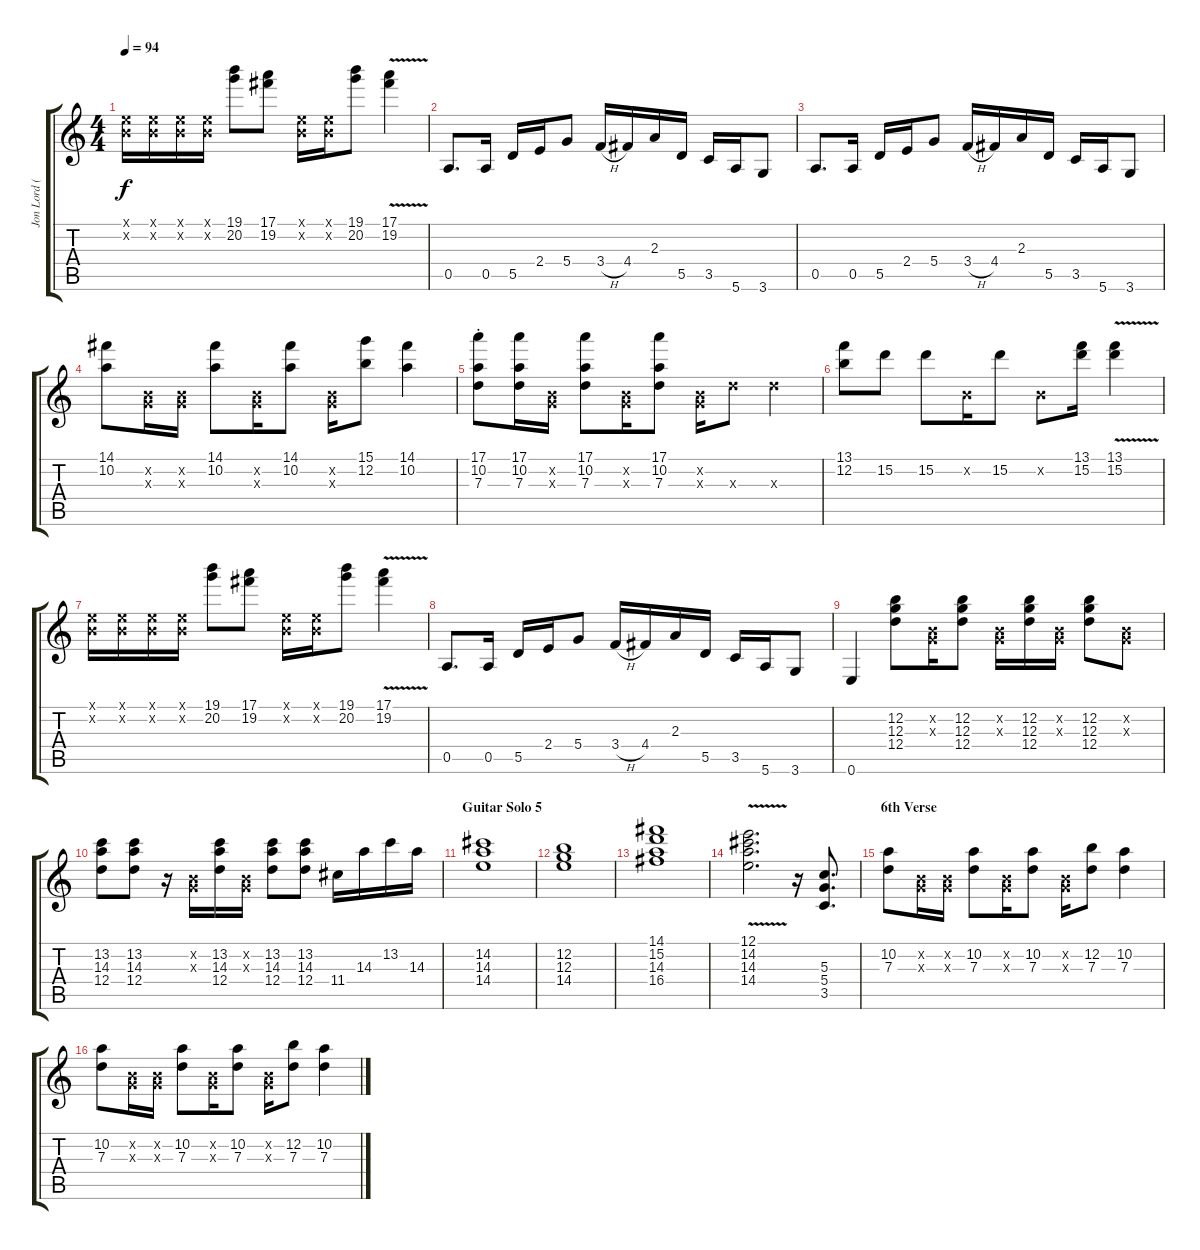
\track ("Jon Lord (Organ)" "Jon Lord (") {instrument rockorgan}
\staff {score tabs}
\tuning (E5 B4 G4 D4 A3 E3) {hide}
\ts (4 4)
\tempo 94
\clef g2
\ks c
(0.1{x} 0.2{x}).16{dy f} (0.1{x} 0.2{x}).16 (0.1{x} 0.2{x}).16 (0.1{x} 0.2{x}).16 (19.1 20.2).8 (17.1 19.2).8 (0.1{x} 0.2{x}).16 (0.1{x} 0.2{x}).16 (19.1 20.2).8 (17.1{v} 19.2{v}).4 |
0.5.8{d} 0.5.16 5.5.16 2.4.16 5.4.8 3.4{h}.16 4.4.16 2.3.16 5.5.16 3.5.16 5.6.16 3.6.8 |
0.5.8{d} 0.5.16 5.5.16 2.4.16 5.4.8 3.4{h}.16 4.4.16 2.3.16 5.5.16 3.5.16 5.6.16 3.6.8 |
(14.1 10.2).8 (0.2{x} 0.3{x}).16 (0.2{x} 0.3{x}).16 (14.1 10.2).8 (0.2{x} 0.3{x}).16 (14.1 10.2).8 (0.2{x} 0.3{x}).16 (15.1 12.2).8 (14.1 10.2).4 |
(17.1{st} 10.2{st} 7.3{st}).8 (17.1 10.2 7.3).16 (0.2{x} 0.3{x}).16 (17.1 10.2 7.3).8 (0.2{x} 0.3{x}).16 (17.1 10.2 7.3).8 (0.2{x} 0.3{x}).16 7.3{x}.8 7.3{x}.4 |
(13.1 12.2).8 15.2.8 15.2.8 0.2{x}.16 15.2.8 0.2{x}.8 (13.1 15.2).16 (13.1{v} 15.2).4 |
(0.1{x} 0.2{x}).16 (0.1{x} 0.2{x}).16 (0.1{x} 0.2{x}).16 (0.1{x} 0.2{x}).16 (19.1 20.2).8 (17.1 19.2).8 (0.1{x} 0.2{x}).16 (0.1{x} 0.2{x}).16 (19.1 20.2).8 (17.1{v} 19.2{v}).4 |
0.5.8{d} 0.5.16 5.5.16 2.4.16 5.4.8 3.4{h}.16 4.4.16 2.3.16 5.5.16 3.5.16 5.6.16 3.6.8 |
0.6.4 (12.2 12.3 12.4).8 (0.2{x} 0.3{x}).16 (12.2 12.3 12.4).8 (0.2{x} 0.3{x}).16 (12.2 12.3 12.4).16 (0.2{x} 0.3{x}).16 (12.2 12.3 12.4).8 (0.2{x} 0.3{x}).8 |
(13.2 14.3 12.4).8 (13.2 14.3 12.4).8 r.16 (0.2{x} 0.3{x}).16 (13.2 14.3 12.4).16 (0.2{x} 0.3{x}).16 (13.2 14.3 12.4).8 (13.2 14.3 12.4).8 11.4.16 14.3.16 13.2.16 14.3.16 |
\section ("" "Guitar Solo 5")
(14.2 14.3 14.4).1 |
(12.2 12.3 14.4).1 |
(14.1 15.2 14.3 16.4).1 |
(12.1{v} 14.2{v} 14.3{v} 14.4).2{d} r.16 (5.3 5.4 3.5).8{d} |
\section ("" "6th Verse")
(10.2 7.3).8 (0.2{x} 0.3{x}).16 (0.2{x} 0.3{x}).16 (10.2 7.3).8 (0.2{x} 0.3{x}).16 (10.2 7.3).8 (0.2{x} 0.3{x}).16 (12.2 7.3).8 (10.2 7.3).4 |
(10.2 7.3).8 (0.2{x} 0.3{x}).16 (0.2{x} 0.3{x}).16 (10.2 7.3).8 (0.2{x} 0.3{x}).16 (10.2 7.3).8 (0.2{x} 0.3{x}).16 (12.2 7.3).8 (10.2 7.3).4
